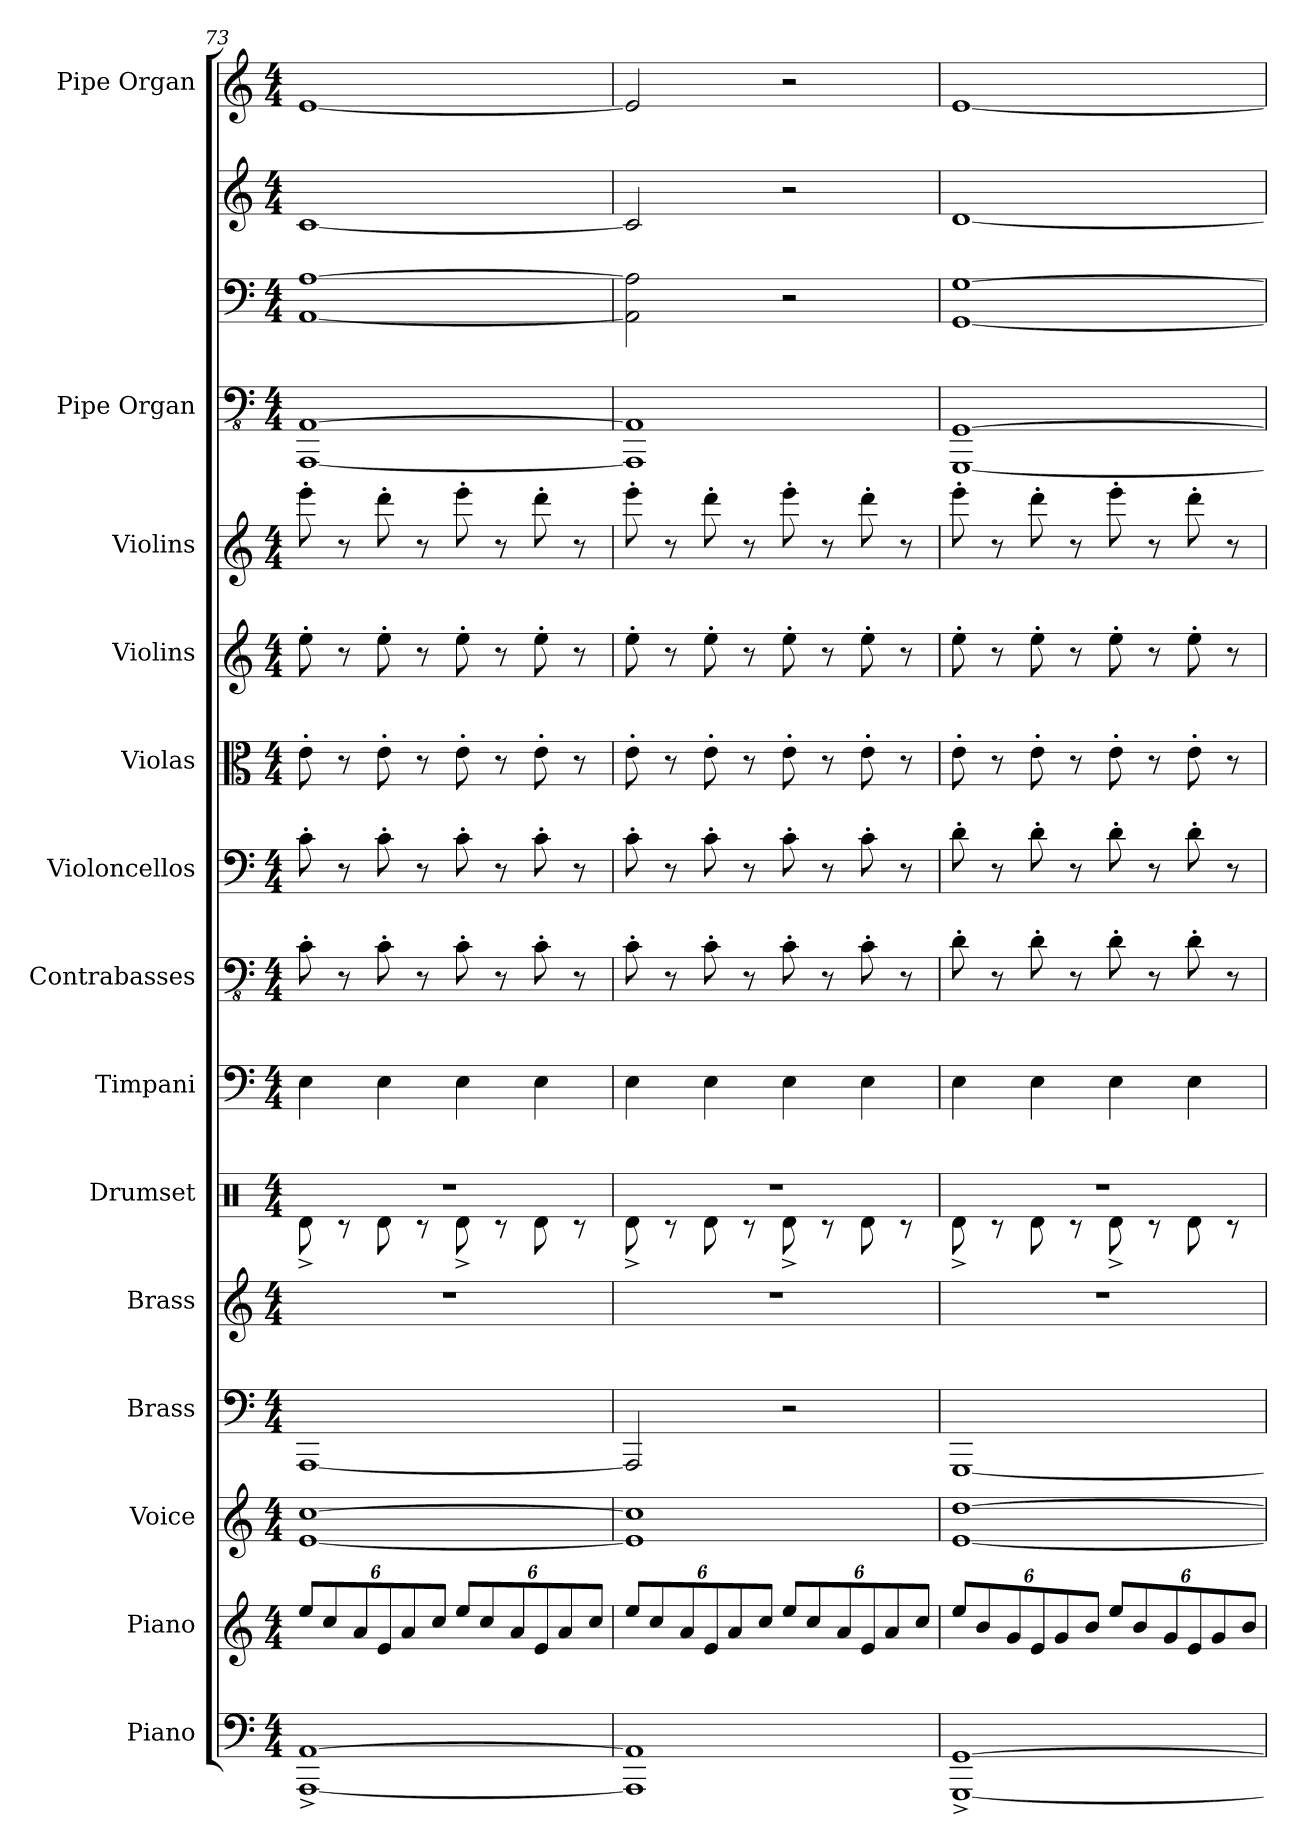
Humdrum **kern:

**kern	**kern	**kern	**kern	**kern	**kern	**kern	**kern	**kern	**kern	**kern	**kern	**kern	**kern	**kern	**kern
*part14	*part13	*part12	*part11	*part10	*part9	*part8	*part7	*part6	*part5	*part4	*part3	*part2	*part2	*part2	*part1
*staff16	*staff15	*staff14	*staff13	*staff12	*staff11	*staff10	*staff9	*staff8	*staff7	*staff6	*staff5	*staff4	*staff3	*staff2	*staff1
*I"Piano	*I"Piano	*I"Voice	*I"Brass	*I"Brass	*I"Drumset	*I"Timpani	*I"Contrabasses	*I"Violoncellos	*I"Violas	*I"Violins	*I"Violins	*I"Pipe Organ	*	*	*I"Pipe Organ
*I'Pno.	*I'Pno.	*I'Vo.	*I'Br.	*I'Br.	*I'Drs.	*I'Timp.	*I'Cbs.	*I'Vlcs.	*I'Vlas.	*I'Vlns.	*I'Vlns.	*I'Org.	*	*	*I'Org.
!!LO:PB:g=z
*clefF4	*clefG2	*clefG2	*clefF4	*clefG2	*clefX	*clefF4	*clefFv4	*clefF4	*clefC3	*clefG2	*clefG2	*clefFv4	*clefF4	*clefG2	*clefG2
*k[]	*k[]	*k[]	*k[]	*k[]	*k[]	*k[]	*k[]	*k[]	*k[]	*k[]	*k[]	*k[]	*k[]	*k[]	*k[]
*M4/4	*M4/4	*M4/4	*M4/4	*M4/4	*M4/4	*M4/4	*M4/4	*M4/4	*M4/4	*M4/4	*M4/4	*M4/4	*M4/4	*M4/4	*M4/4
*	*Xbrackettup	*	*	*	*	*	*	*	*	*	*	*	*	*	*
=73	=73	=73	=73	=73	=73	=73	=73	=73	=73	=73	=73	=73	=73	=73	=73
*	*	*	*	*	*^	*	*	*	*	*	*	*	*	*	*
[1AAA^ [1AA^	12ee/L	[1e [1cc	[1AAA	1r	1r	8Rd^\	4E\	8C'\	8c'\	8e'\	8ee'\	8eee'\	[1AAAA [1AAA	[1AA [1A	[1c	[1e
.	12cc/	.	.	.	.	.	.	.	.	.	.	.	.	.	.	.
.	.	.	.	.	.	8r	.	8r	8r	8r	8r	8r	.	.	.	.
.	12a/	.	.	.	.	.	.	.	.	.	.	.	.	.	.	.
.	12e/	.	.	.	.	8Rd\	4E\	8C'\	8c'\	8e'\	8ee'\	8ddd'\	.	.	.	.
.	12a/	.	.	.	.	.	.	.	.	.	.	.	.	.	.	.
.	.	.	.	.	.	8r	.	8r	8r	8r	8r	8r	.	.	.	.
.	12cc/J	.	.	.	.	.	.	.	.	.	.	.	.	.	.	.
.	12ee/L	.	.	.	.	8Rd^\	4E\	8C'\	8c'\	8e'\	8ee'\	8eee'\	.	.	.	.
.	12cc/	.	.	.	.	.	.	.	.	.	.	.	.	.	.	.
.	.	.	.	.	.	8r	.	8r	8r	8r	8r	8r	.	.	.	.
.	12a/	.	.	.	.	.	.	.	.	.	.	.	.	.	.	.
.	12e/	.	.	.	.	8Rd\	4E\	8C'\	8c'\	8e'\	8ee'\	8ddd'\	.	.	.	.
.	12a/	.	.	.	.	.	.	.	.	.	.	.	.	.	.	.
.	.	.	.	.	.	8r	.	8r	8r	8r	8r	8r	.	.	.	.
.	12cc/J	.	.	.	.	.	.	.	.	.	.	.	.	.	.	.
=74	=74	=74	=74	=74	=74	=74	=74	=74	=74	=74	=74	=74	=74	=74	=74	=74
1AAA] 1AA]	12ee/L	1e] 1cc]	2AAA/]	1r	1r	8Rd^\	4E\	8C'\	8c'\	8e'\	8ee'\	8eee'\	1AAAA] 1AAA]	2AA\] 2A\]	2c/]	2e/]
.	12cc/	.	.	.	.	.	.	.	.	.	.	.	.	.	.	.
.	.	.	.	.	.	8r	.	8r	8r	8r	8r	8r	.	.	.	.
.	12a/	.	.	.	.	.	.	.	.	.	.	.	.	.	.	.
.	12e/	.	.	.	.	8Rd\	4E\	8C'\	8c'\	8e'\	8ee'\	8ddd'\	.	.	.	.
.	12a/	.	.	.	.	.	.	.	.	.	.	.	.	.	.	.
.	.	.	.	.	.	8r	.	8r	8r	8r	8r	8r	.	.	.	.
.	12cc/J	.	.	.	.	.	.	.	.	.	.	.	.	.	.	.
.	12ee/L	.	2r	.	.	8Rd^\	4E\	8C'\	8c'\	8e'\	8ee'\	8eee'\	.	2r	2r	2r
.	12cc/	.	.	.	.	.	.	.	.	.	.	.	.	.	.	.
.	.	.	.	.	.	8r	.	8r	8r	8r	8r	8r	.	.	.	.
.	12a/	.	.	.	.	.	.	.	.	.	.	.	.	.	.	.
.	12e/	.	.	.	.	8Rd\	4E\	8C'\	8c'\	8e'\	8ee'\	8ddd'\	.	.	.	.
.	12a/	.	.	.	.	.	.	.	.	.	.	.	.	.	.	.
.	.	.	.	.	.	8r	.	8r	8r	8r	8r	8r	.	.	.	.
.	12cc/J	.	.	.	.	.	.	.	.	.	.	.	.	.	.	.
=75	=75	=75	=75	=75	=75	=75	=75	=75	=75	=75	=75	=75	=75	=75	=75	=75
[1GGG^ [1GG^	12ee/L	[1e [1dd	[1GGG	1r	1r	8Rd^\	4E\	8D'\	8d'\	8e'\	8ee'\	8eee'\	[1GGGG [1GGG	[1GG [1G	[1d	[1e
.	12b/	.	.	.	.	.	.	.	.	.	.	.	.	.	.	.
.	.	.	.	.	.	8r	.	8r	8r	8r	8r	8r	.	.	.	.
.	12g/	.	.	.	.	.	.	.	.	.	.	.	.	.	.	.
.	12e/	.	.	.	.	8Rd\	4E\	8D'\	8d'\	8e'\	8ee'\	8ddd'\	.	.	.	.
.	12g/	.	.	.	.	.	.	.	.	.	.	.	.	.	.	.
.	.	.	.	.	.	8r	.	8r	8r	8r	8r	8r	.	.	.	.
.	12b/J	.	.	.	.	.	.	.	.	.	.	.	.	.	.	.
.	12ee/L	.	.	.	.	8Rd^\	4E\	8D'\	8d'\	8e'\	8ee'\	8eee'\	.	.	.	.
.	12b/	.	.	.	.	.	.	.	.	.	.	.	.	.	.	.
.	.	.	.	.	.	8r	.	8r	8r	8r	8r	8r	.	.	.	.
.	12g/	.	.	.	.	.	.	.	.	.	.	.	.	.	.	.
.	12e/	.	.	.	.	8Rd\	4E\	8D'\	8d'\	8e'\	8ee'\	8ddd'\	.	.	.	.
.	12g/	.	.	.	.	.	.	.	.	.	.	.	.	.	.	.
.	.	.	.	.	.	8r	.	8r	8r	8r	8r	8r	.	.	.	.
.	12b/J	.	.	.	.	.	.	.	.	.	.	.	.	.	.	.
*	*	*	*	*	*v	*v	*	*	*	*	*	*	*	*	*	*
=	=	=	=	=	=	=	=	=	=	=	=	=	=	=	=
*-	*-	*-	*-	*-	*-	*-	*-	*-	*-	*-	*-	*-	*-	*-	*-
